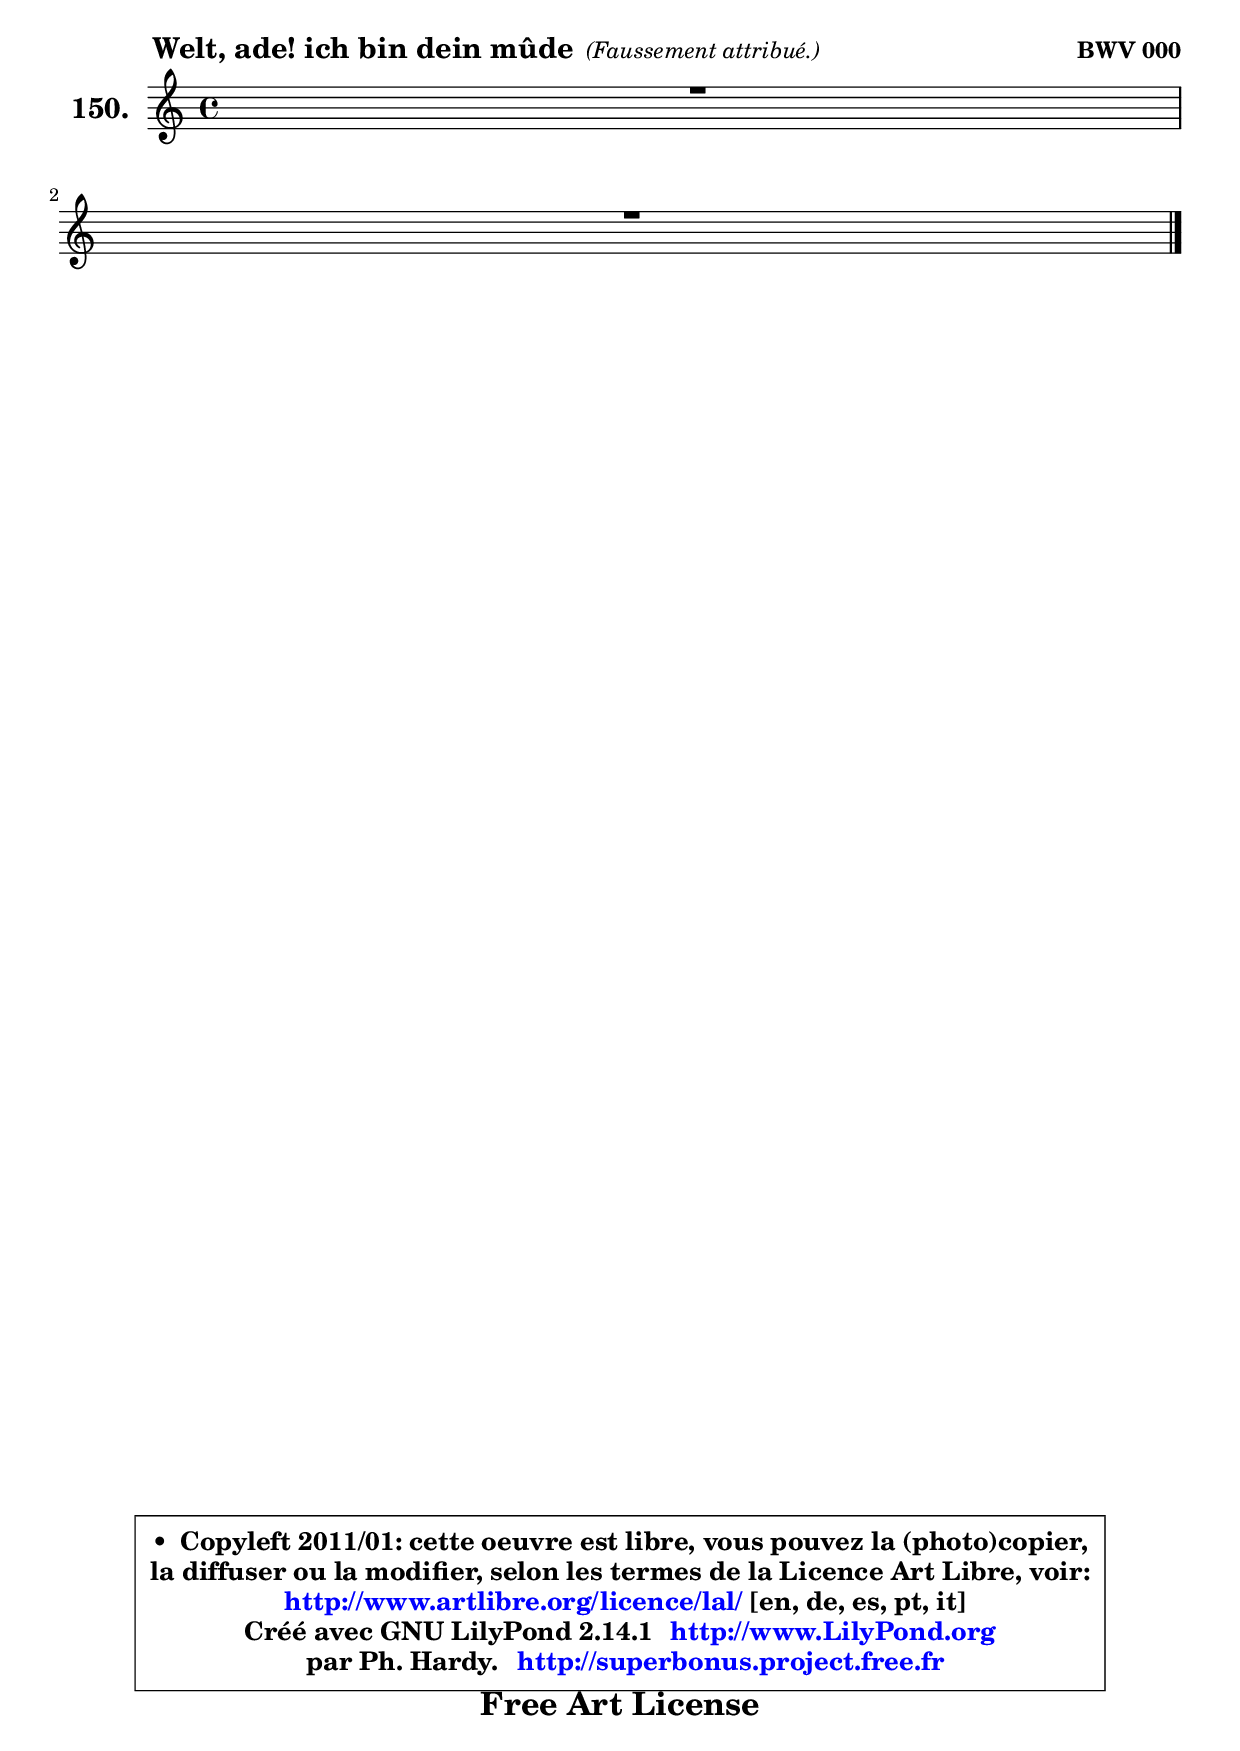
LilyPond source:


\version "2.14.1"

    \paper {
%	system-system-spacing #'padding = #0.1
%	score-system-spacing #'padding = #0.1
%	ragged-bottom = ##f
%	ragged-last-bottom = ##f
	}

    \header {
      opus = \markup { \bold "BWV 000" }
      piece = \markup { \hspace #9 \fontsize #2 \bold "Welt, ade! ich bin dein mûde" \italic " (Faussement attribué.)" }
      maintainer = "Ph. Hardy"
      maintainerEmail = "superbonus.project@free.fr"
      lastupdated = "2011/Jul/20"
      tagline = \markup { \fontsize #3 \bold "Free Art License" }
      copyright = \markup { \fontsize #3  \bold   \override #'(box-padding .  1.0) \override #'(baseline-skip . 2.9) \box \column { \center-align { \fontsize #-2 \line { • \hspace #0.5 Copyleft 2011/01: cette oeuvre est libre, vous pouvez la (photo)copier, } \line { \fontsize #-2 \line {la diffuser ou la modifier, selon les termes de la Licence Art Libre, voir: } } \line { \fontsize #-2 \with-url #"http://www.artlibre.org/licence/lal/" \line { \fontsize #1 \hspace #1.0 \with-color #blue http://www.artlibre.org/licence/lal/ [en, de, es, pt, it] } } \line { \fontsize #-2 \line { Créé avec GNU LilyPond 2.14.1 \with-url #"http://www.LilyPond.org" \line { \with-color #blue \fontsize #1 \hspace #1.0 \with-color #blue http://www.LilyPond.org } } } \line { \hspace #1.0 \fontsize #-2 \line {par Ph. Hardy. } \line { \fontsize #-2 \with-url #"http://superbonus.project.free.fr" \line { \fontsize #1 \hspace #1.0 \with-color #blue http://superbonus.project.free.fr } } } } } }

	  }

  guidemidi = {
	\tempo 4 = 78

	}

  upper = {
	\time 4/4
	\key c \major
	\clef treble
	\voiceOne
	<< { 
	% SOPRANO
	\set Voice.midiInstrument = "acoustic grand"
	\relative c' {
	R1 |
\break
	R1 |
        \bar "|."
	} % fin de relative
	}

%	\context Voice="1" { \voiceTwo 
%	% ALTO
%	\set Voice.midiInstrument = "acoustic grand"
%	\relative c' {
%	
%        \bar "|."
%	} % fin de relative
%	\oneVoice
%	} >>
 >>
	}

    lower = {
	\time 4/4
	\key c \major
	\clef bass
	\voiceOne
	<< { 
	% TENOR
	\set Voice.midiInstrument = "acoustic grand"
	\relative c' {
	R1 |
\break
	R1 |
        \bar "|."
	} % fin de relative
	}
	\context Voice="1" { \voiceTwo 
	% BASS
	\set Voice.midiInstrument = "acoustic grand"
	\relative c {
        
        \bar "|."
	} % fin de relative
	\oneVoice
	} >>
	}


    \score { 

	\new PianoStaff <<
	\set PianoStaff.instrumentName = \markup { \bold \huge "150." }
	\new Staff = "upper" \upper
%	\new Staff = "lower" \lower
	>>

    \layout {
%	ragged-last = ##f
	   }

         } % fin de score

  \score {
\unfoldRepeats { << \guidemidi \upper >> }
    \midi {
    \context {
     \Staff
      \remove "Staff_performer"
               }

     \context {
      \Voice
       \consists "Staff_performer"
                }

     \context { 
      \Score
      tempoWholesPerMinute = #(ly:make-moment 78 4)
		}
	    }
	}


